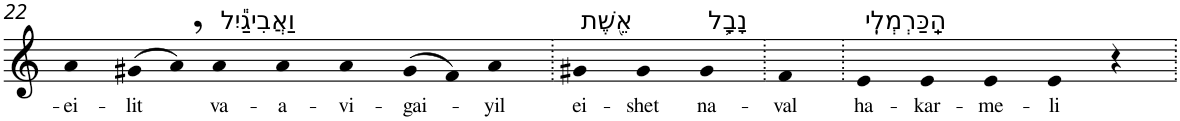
**kern	**text
*part1	*part1
*staff1	*staff1
*I"Piano	*
*I'Pno	*
!!LO:PB:g=z
*clefG2	*
*k[]	*
=22	=22
!	!LO:LY:b
4a	-ei-
!	!LO:LY:b
(>8g#X	-lit
8a,)	.
!LO:TX:a:t=וַאֲבִיגַ֕יִל	!
!	!LO:LY:b
4a	va-
!	!LO:LY:b
4a	-a-
!	!LO:LY:b
4a	-vi-
!	!LO:LY:b
(>8g#	-gai-
8f)	.
!	!LO:LY:b
4a	-yil
=23.	=23.
!LO:TX:a:t=אֵ֖שֶׁת	!
!	!LO:LY:b
4g#X	ei-
!	!LO:LY:b
4g#	-shet
!LO:TX:a:t=נָבָ֥ל	!
!	!LO:LY:b
4g#	na-
=24.	=24.
!	!LO:LY:b
4f	-val
=25.	=25.
!LO:TX:a:t=הַֽכַּרְמְלִֽי	!
!	!LO:LY:b
4e	ha-
!	!LO:LY:b
4e	-kar-
!	!LO:LY:b
4e	-me-
!	!LO:LY:b
4e	-li
4r	.
=.	=.
*-	*-
